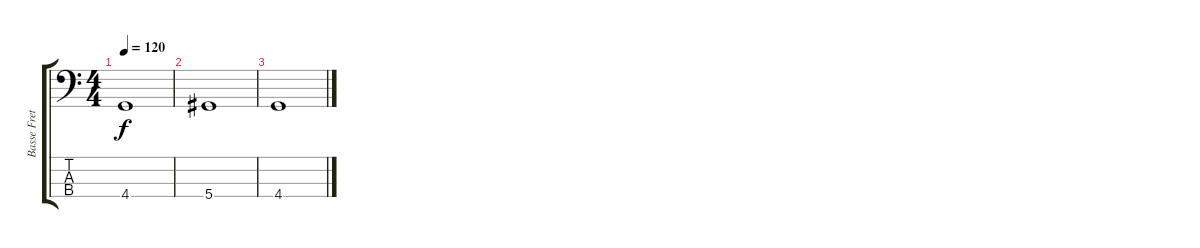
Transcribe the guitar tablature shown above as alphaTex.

\track ("Basse Fretless" "Basse Fret") {instrument fretlessbass}
\staff {score tabs}
\tuning (Gb2 Db2 Ab1 Eb1) {hide}
\ts (4 4)
\tempo 120
\clef f4
\ks c
4.4.1{dy f} |
5.4.1 |
4.4.1
